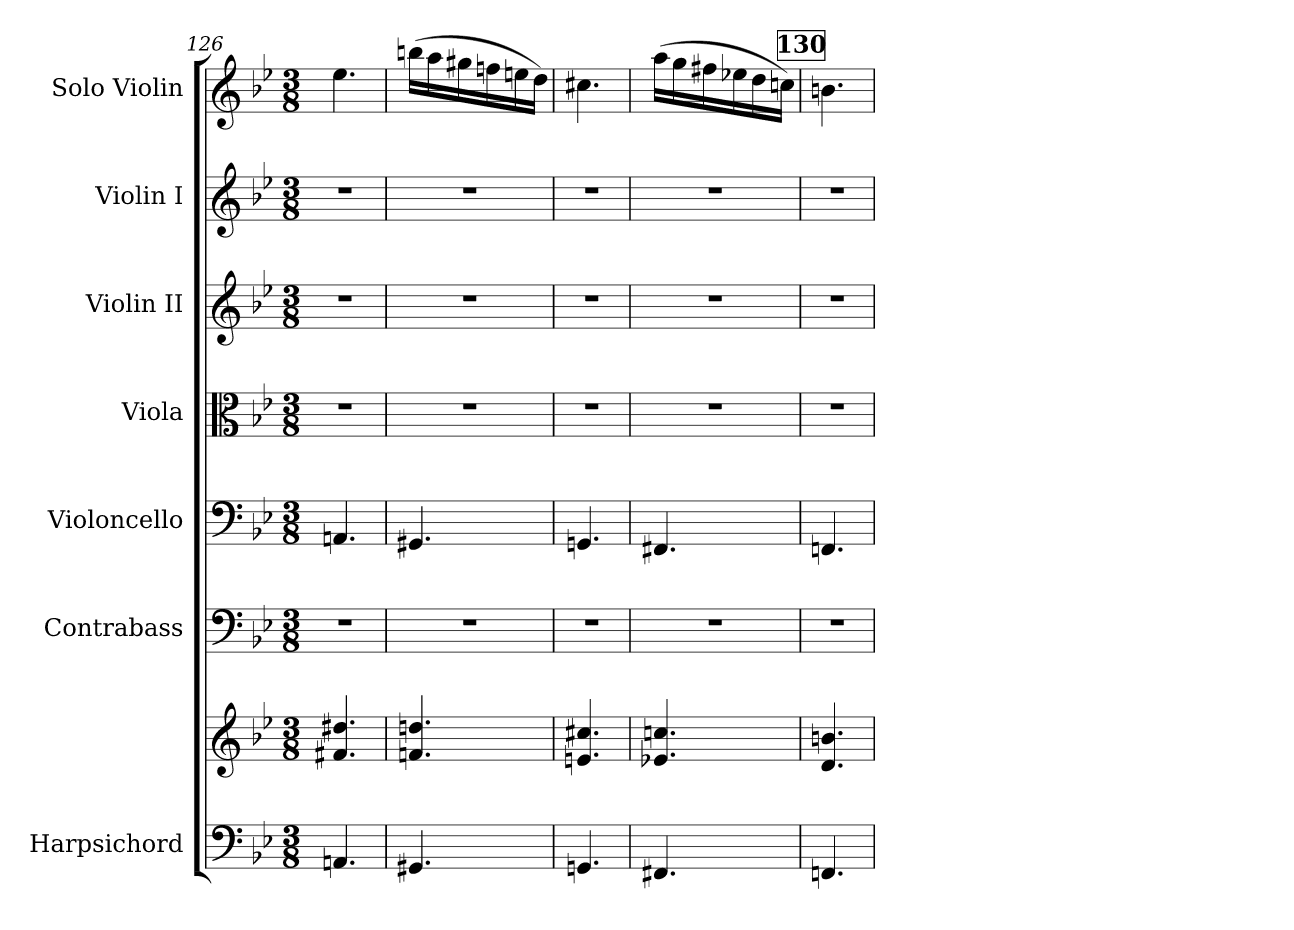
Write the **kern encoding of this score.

**kern	**kern	**kern	**kern	**kern	**kern	**kern	**kern
*part7	*part7	*part6	*part5	*part4	*part3	*part2	*part1
*staff8	*staff7	*staff6	*staff5	*staff4	*staff3	*staff2	*staff1
*I"Harpsichord	*	*I"Contrabass	*I"Violoncello	*I"Viola	*I"Violin II	*I"Violin I	*I"Solo Violin
*I'Hch.	*	*I'Cb.	*I'Vc.	*I'Vla.	*I'Vln. II	*I'Vln. I	*I'Vln.
*clefF4	*clefG2	*clefF4	*clefF4	*clefC3	*clefG2	*clefG2	*clefG2
*	*	*ITrd7c12	*	*	*	*	*
*k[b-e-]	*k[b-e-]	*k[b-e-]	*k[b-e-]	*k[b-e-]	*k[b-e-]	*k[b-e-]	*k[b-e-]
*M3/8	*M3/8	*M3/8	*M3/8	*M3/8	*M3/8	*M3/8	*M3/8
=126	=126	=126	=126	=126	=126	=126	=126
4.AAn/	4.f#X/ 4.dd#X/	4.r	4.AAn/	4.r	4.r	4.r	4.ee-\
=127	=127	=127	=127	=127	=127	=127	=127
4.GG#X/	4.fn/ 4.ddn/	4.r	4.GG#X/	4.r	4.r	4.r	(>16bbn\LL
.	.	.	.	.	.	.	16aa\
.	.	.	.	.	.	.	16gg#X\
.	.	.	.	.	.	.	16ffn\
.	.	.	.	.	.	.	16een\
.	.	.	.	.	.	.	16dd\JJ)
=128	=128	=128	=128	=128	=128	=128	=128
4.GGn/	4.en/ 4.cc#X/	4.r	4.GGn/	4.r	4.r	4.r	4.cc#X\
=129	=129	=129	=129	=129	=129	=129	=129
4.FF#X/	4.e-X/ 4.ccn/	4.r	4.FF#X/	4.r	4.r	4.r	(>16aa\LL
.	.	.	.	.	.	.	16gg\
.	.	.	.	.	.	.	16ff#X\
.	.	.	.	.	.	.	16ee-X\
.	.	.	.	.	.	.	16dd\
.	.	.	.	.	.	.	16ccn\JJ)
!!LO:REH:place=s1:a:B:fs=14:t=130
=130	=130	=130	=130	=130	=130	=130	=130
4.FFn/	4.d/ 4.bn/	4.r	4.FFn/	4.r	4.r	4.r	4.bn\
=	=	=	=	=	=	=	=
*-	*-	*-	*-	*-	*-	*-	*-
